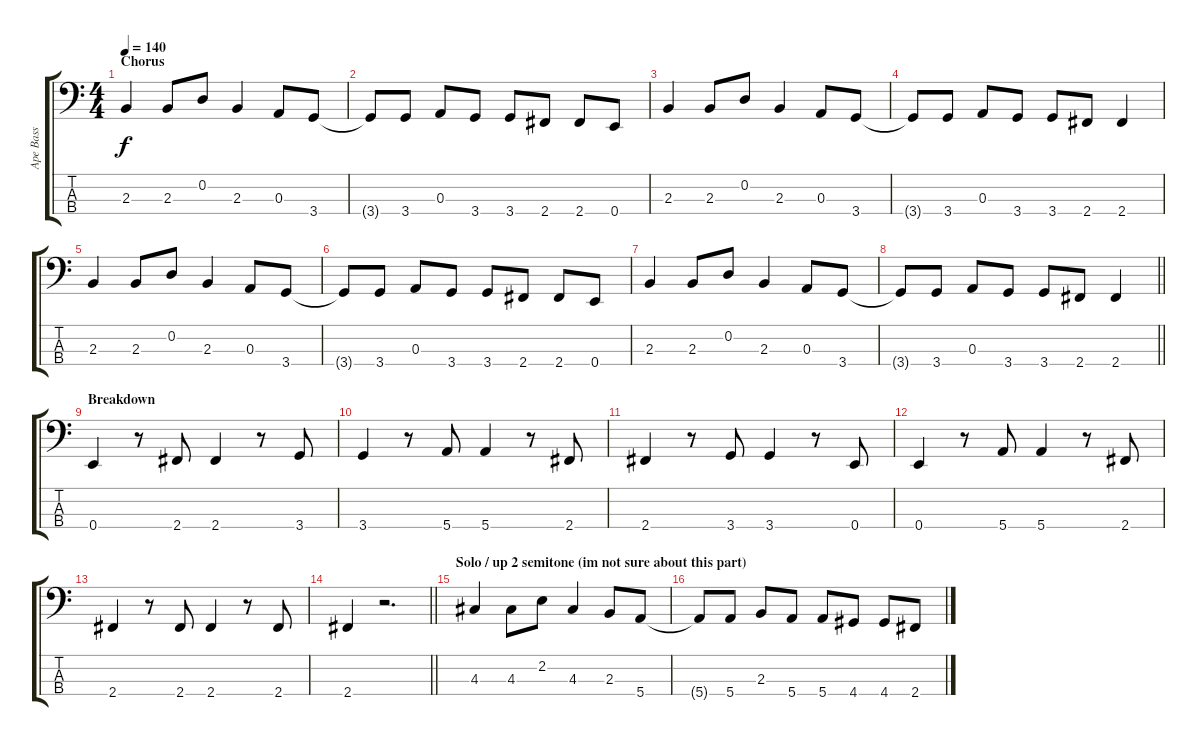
\track ("Ape Bass" "Ape Bass") {instrument electricbasspick}
\staff {score tabs}
\tuning (G2 D2 A1 E1) {hide}
\ts (4 4)
\section ("" "Chorus")
\tempo 140
\clef f4
\ks c
2.3.4{dy f} 2.3.8 0.2.8 2.3.4 0.3.8 3.4.8 |
3.4{t}.8 3.4.8 0.3.8 3.4.8 3.4.8 2.4.8 2.4.8 0.4.8 |
2.3.4 2.3.8 0.2.8 2.3.4 0.3.8 3.4.8 |
3.4{t}.8 3.4.8 0.3.8 3.4.8 3.4.8 2.4.8 2.4.4 |
2.3.4 2.3.8 0.2.8 2.3.4 0.3.8 3.4.8 |
3.4{t}.8 3.4.8 0.3.8 3.4.8 3.4.8 2.4.8 2.4.8 0.4.8 |
2.3.4 2.3.8 0.2.8 2.3.4 0.3.8 3.4.8 |
\barLineRight lightlight
3.4{t}.8 3.4.8 0.3.8 3.4.8 3.4.8 2.4.8 2.4.4 |
\section ("" "Breakdown")
0.4.4 r.8 2.4.8 2.4.4 r.8 3.4.8 |
3.4.4 r.8 5.4.8 5.4.4 r.8 2.4.8 |
2.4.4 r.8 3.4.8 3.4.4 r.8 0.4.8 |
0.4.4 r.8 5.4.8 5.4.4 r.8 2.4.8 |
2.4.4 r.8 2.4.8 2.4.4 r.8 2.4.8 |
\barLineRight lightlight
2.4.4 r.2{d} |
\section ("" "Solo / up 2 semitone (im not sure about this part)")
4.3.4 4.3.8 2.2.8 4.3.4 2.3.8 5.4.8 |
5.4{t}.8 5.4.8 2.3.8 5.4.8 5.4.8 4.4.8 4.4.8 2.4.8
